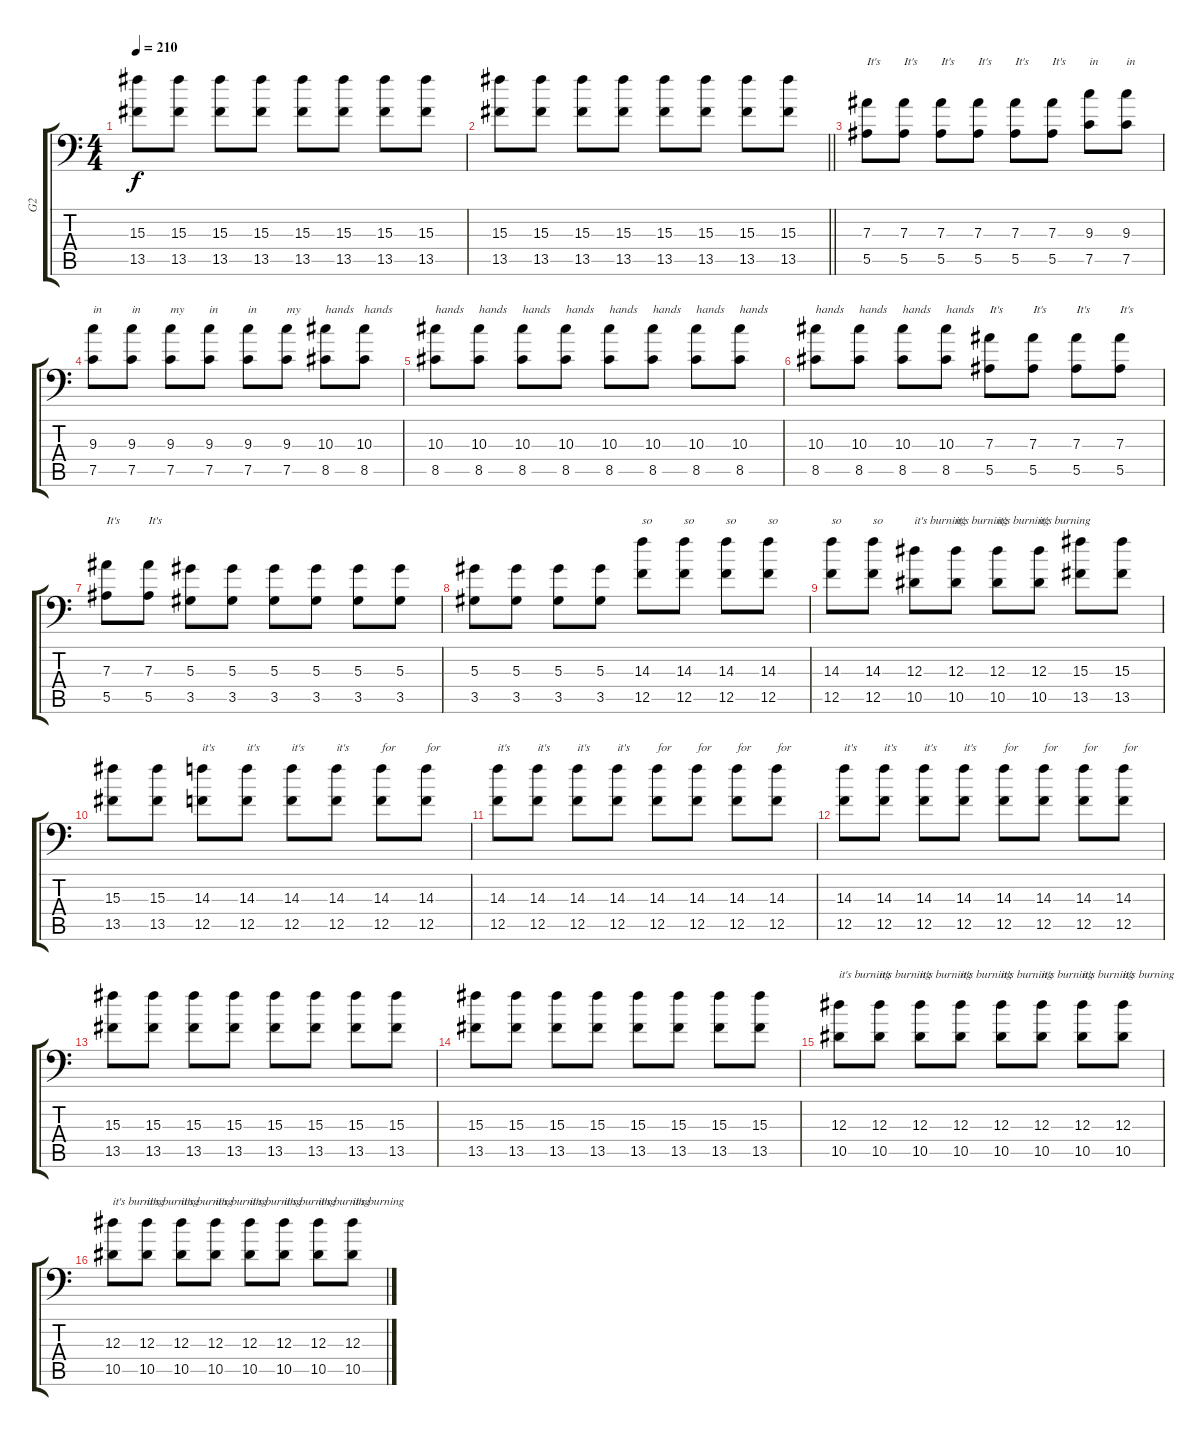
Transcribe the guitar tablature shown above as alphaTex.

\track ("G2" "G2") {solo instrument distortionguitar}
\staff {score tabs}
\tuning (C4 G3 Eb3 Bb2 F2 Bb1) {hide}
\ts (4 4)
\tempo 210
\clef f4
\ks c
(15.3 13.5).8{dy f} (15.3 13.5).8 (15.3 13.5).8 (15.3 13.5).8 (15.3 13.5).8 (15.3 13.5).8 (15.3 13.5).8 (15.3 13.5).8 |
\barLineRight lightlight
(15.3 13.5).8 (15.3 13.5).8 (15.3 13.5).8 (15.3 13.5).8 (15.3 13.5).8 (15.3 13.5).8 (15.3 13.5).8 (15.3 13.5).8 |
(7.3 5.5).8{txt "It's"} (7.3 5.5).8{txt "It's"} (7.3 5.5).8{txt "It's"} (7.3 5.5).8{txt "It's"} (7.3 5.5).8{txt "It's"} (7.3 5.5).8{txt "It's"} (9.3 7.5).8{txt "in"} (9.3 7.5).8{txt "in"} |
(9.3 7.5).8{txt "in"} (9.3 7.5).8{txt "in"} (9.3 7.5).8{txt "my "} (9.3 7.5).8{txt "in"} (9.3 7.5).8{txt "in"} (9.3 7.5).8{txt "my "} (10.3 8.5).8{txt "hands"} (10.3 8.5).8{txt "hands"} |
(10.3 8.5).8{txt "hands"} (10.3 8.5).8{txt "hands"} (10.3 8.5).8{txt "hands"} (10.3 8.5).8{txt "hands"} (10.3 8.5).8{txt "hands"} (10.3 8.5).8{txt "hands"} (10.3 8.5).8{txt "hands"} (10.3 8.5).8{txt "hands"} |
(10.3 8.5).8{txt "hands"} (10.3 8.5).8{txt "hands"} (10.3 8.5).8{txt "hands"} (10.3 8.5).8{txt "hands"} (7.3 5.5).8{txt "It's"} (7.3 5.5).8{txt "It's"} (7.3 5.5).8{txt "It's"} (7.3 5.5).8{txt "It's"} |
(7.3 5.5).8{txt "It's"} (7.3 5.5).8{txt "It's"} (5.3 3.5).8 (5.3 3.5).8 (5.3 3.5).8 (5.3 3.5).8 (5.3 3.5).8 (5.3 3.5).8 |
(5.3 3.5).8 (5.3 3.5).8 (5.3 3.5).8 (5.3 3.5).8 (14.3 12.5).8{txt "so"} (14.3 12.5).8{txt "so"} (14.3 12.5).8{txt "so"} (14.3 12.5).8{txt "so"} |
(14.3 12.5).8{txt "so"} (14.3 12.5).8{txt "so"} (12.3 10.5).8{txt "it's burning"} (12.3 10.5).8{txt "it's burning"} (12.3 10.5).8{txt "it's burning"} (12.3 10.5).8{txt "it's burning"} (15.3 13.5).8 (15.3 13.5).8 |
(15.3 13.5).8 (15.3 13.5).8 (14.3 12.5).8{txt "it's "} (14.3 12.5).8{txt "it's "} (14.3 12.5).8{txt "it's "} (14.3 12.5).8{txt "it's "} (14.3 12.5).8{txt "for"} (14.3 12.5).8{txt "for"} |
(14.3 12.5).8{txt "it's "} (14.3 12.5).8{txt "it's "} (14.3 12.5).8{txt "it's "} (14.3 12.5).8{txt "it's "} (14.3 12.5).8{txt "for"} (14.3 12.5).8{txt "for"} (14.3 12.5).8{txt "for"} (14.3 12.5).8{txt "for"} |
(14.3 12.5).8{txt "it's "} (14.3 12.5).8{txt "it's "} (14.3 12.5).8{txt "it's "} (14.3 12.5).8{txt "it's "} (14.3 12.5).8{txt "for"} (14.3 12.5).8{txt "for"} (14.3 12.5).8{txt "for"} (14.3 12.5).8{txt "for"} |
(15.3 13.5).8 (15.3 13.5).8 (15.3 13.5).8 (15.3 13.5).8 (15.3 13.5).8 (15.3 13.5).8 (15.3 13.5).8 (15.3 13.5).8 |
(15.3 13.5).8 (15.3 13.5).8 (15.3 13.5).8 (15.3 13.5).8 (15.3 13.5).8 (15.3 13.5).8 (15.3 13.5).8 (15.3 13.5).8 |
(12.3 10.5).8{txt "it's burning"} (12.3 10.5).8{txt "it's burning"} (12.3 10.5).8{txt "it's burning"} (12.3 10.5).8{txt "it's burning"} (12.3 10.5).8{txt "it's burning"} (12.3 10.5).8{txt "it's burning"} (12.3 10.5).8{txt "it's burning"} (12.3 10.5).8{txt "it's burning"} |
(12.3 10.5).8{txt "it's burning"} (12.3 10.5).8{txt "it's burning"} (12.3 10.5).8{txt "it's burning"} (12.3 10.5).8{txt "it's burning"} (12.3 10.5).8{txt "it's burning"} (12.3 10.5).8{txt "it's burning"} (12.3 10.5).8{txt "it's burning"} (12.3 10.5).8{txt "it's burning"}
